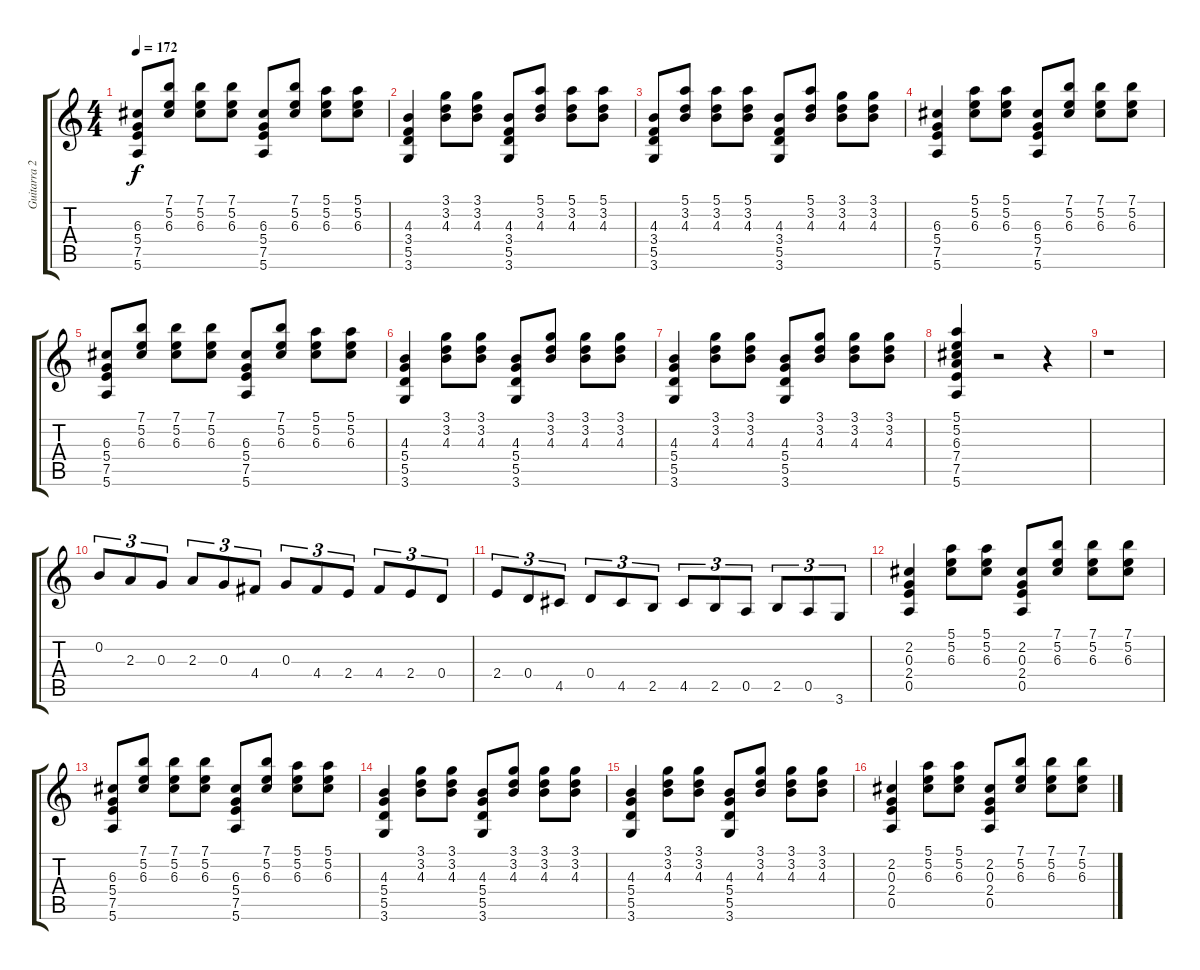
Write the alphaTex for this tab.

\track ("Guitarra 2" "Guitarra 2") {instrument acousticguitarnylon}
\staff {score tabs}
\tuning (E4 B3 G3 D3 A2 E2) {hide}
\ts (4 4)
\tempo 172
\clef g2
\ks c
(6.3 5.4 7.5 5.6).8{dy f} (7.1 5.2 6.3).8 (7.1 5.2 6.3).8 (7.1 5.2 6.3).8 (6.3 5.4 7.5 5.6).8 (7.1 5.2 6.3).8 (5.1 5.2 6.3).8 (5.1 5.2 6.3).8 |
(4.3 3.4 5.5 3.6).4 (3.1 3.2 4.3).8 (3.1 3.2 4.3).8 (4.3 3.4 5.5 3.6).8 (5.1 3.2 4.3).8 (5.1 3.2 4.3).8 (5.1 3.2 4.3).8 |
(4.3 3.4 5.5 3.6).8 (5.1 3.2 4.3).8 (5.1 3.2 4.3).8 (5.1 3.2 4.3).8 (4.3 3.4 5.5 3.6).8 (5.1 3.2 4.3).8 (3.1 3.2 4.3).8 (3.1 3.2 4.3).8 |
(6.3 5.4 7.5 5.6).4 (5.1 5.2 6.3).8 (5.1 5.2 6.3).8 (6.3 5.4 7.5 5.6).8 (7.1 5.2 6.3).8 (7.1 5.2 6.3).8 (7.1 5.2 6.3).8 |
(6.3 5.4 7.5 5.6).8 (7.1 5.2 6.3).8 (7.1 5.2 6.3).8 (7.1 5.2 6.3).8 (6.3 5.4 7.5 5.6).8 (7.1 5.2 6.3).8 (5.1 5.2 6.3).8 (5.1 5.2 6.3).8 |
(4.3 5.4 5.5 3.6).4 (3.1 3.2 4.3).8 (3.1 3.2 4.3).8 (4.3 5.4 5.5 3.6).8 (3.1 3.2 4.3).8 (3.1 3.2 4.3).8 (3.1 3.2 4.3).8 |
(4.3 5.4 5.5 3.6).4 (3.1 3.2 4.3).8 (3.1 3.2 4.3).8 (4.3 5.4 5.5 3.6).8 (3.1 3.2 4.3).8 (3.1 3.2 4.3).8 (3.1 3.2 4.3).8 |
(5.1 5.2 6.3 7.4 7.5 5.6).4 r.2 r.4 |
r.1 |
0.2.8{tu (3 2)} 2.3.8{tu (3 2)} 0.3.8{tu (3 2)} 2.3.8{tu (3 2)} 0.3.8{tu (3 2)} 4.4.8{tu (3 2)} 0.3.8{tu (3 2)} 4.4.8{tu (3 2)} 2.4.8{tu (3 2)} 4.4.8{tu (3 2)} 2.4.8{tu (3 2)} 0.4.8{tu (3 2)} |
2.4.8{tu (3 2)} 0.4.8{tu (3 2)} 4.5.8{tu (3 2)} 0.4.8{tu (3 2)} 4.5.8{tu (3 2)} 2.5.8{tu (3 2)} 4.5.8{tu (3 2)} 2.5.8{tu (3 2)} 0.5.8{tu (3 2)} 2.5.8{tu (3 2)} 0.5.8{tu (3 2)} 3.6.8{tu (3 2)} |
(2.2 0.3 2.4 0.5).4 (5.1 5.2 6.3).8 (5.1 5.2 6.3).8 (2.2 0.3 2.4 0.5).8 (7.1 5.2 6.3).8 (7.1 5.2 6.3).8 (7.1 5.2 6.3).8 |
(6.3 5.4 7.5 5.6).8 (7.1 5.2 6.3).8 (7.1 5.2 6.3).8 (7.1 5.2 6.3).8 (6.3 5.4 7.5 5.6).8 (7.1 5.2 6.3).8 (5.1 5.2 6.3).8 (5.1 5.2 6.3).8 |
(4.3 5.4 5.5 3.6).4 (3.1 3.2 4.3).8 (3.1 3.2 4.3).8 (4.3 5.4 5.5 3.6).8 (3.1 3.2 4.3).8 (3.1 3.2 4.3).8 (3.1 3.2 4.3).8 |
(4.3 5.4 5.5 3.6).4 (3.1 3.2 4.3).8 (3.1 3.2 4.3).8 (4.3 5.4 5.5 3.6).8 (3.1 3.2 4.3).8 (3.1 3.2 4.3).8 (3.1 3.2 4.3).8 |
(2.2 0.3 2.4 0.5).4 (5.1 5.2 6.3).8 (5.1 5.2 6.3).8 (2.2 0.3 2.4 0.5).8 (7.1 5.2 6.3).8 (7.1 5.2 6.3).8 (7.1 5.2 6.3).8
